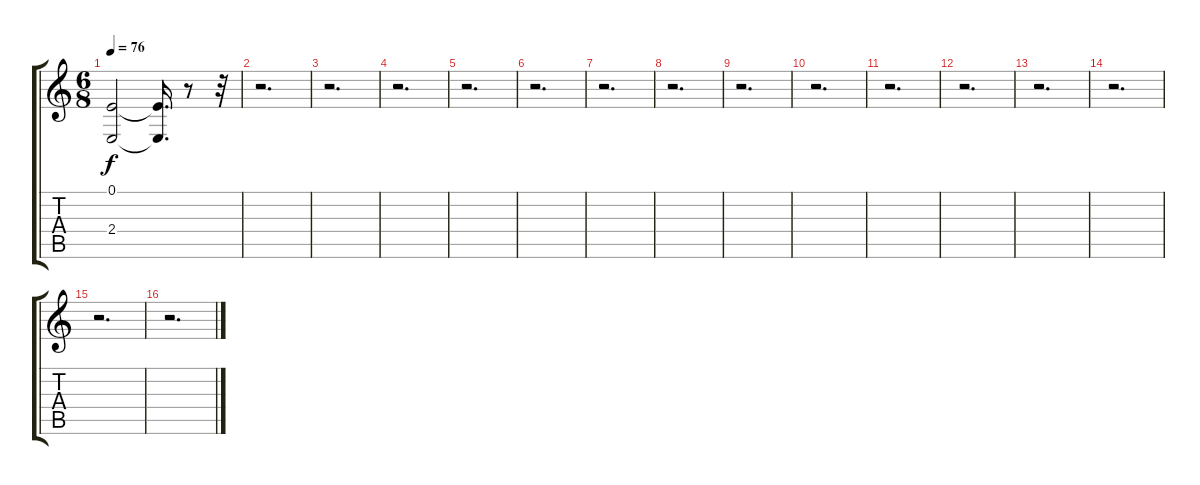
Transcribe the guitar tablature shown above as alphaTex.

\track "" {instrument trumpet}
\staff {score tabs}
\tuning (E4 B3 G3 D3 A2 E2) {hide}
\ts (6 8)
\tempo 76
\clef g2
\ks c
(0.1 2.4).2{dy f} (0.1{t} 2.4{t}).16{d} r.8 r.32 |
r.2{d} |
r.2{d} |
r.2{d} |
r.2{d} |
r.2{d} |
r.2{d} |
r.2{d} |
r.2{d} |
r.2{d} |
r.2{d} |
r.2{d} |
r.2{d} |
r.2{d} |
r.2{d} |
r.2{d}
